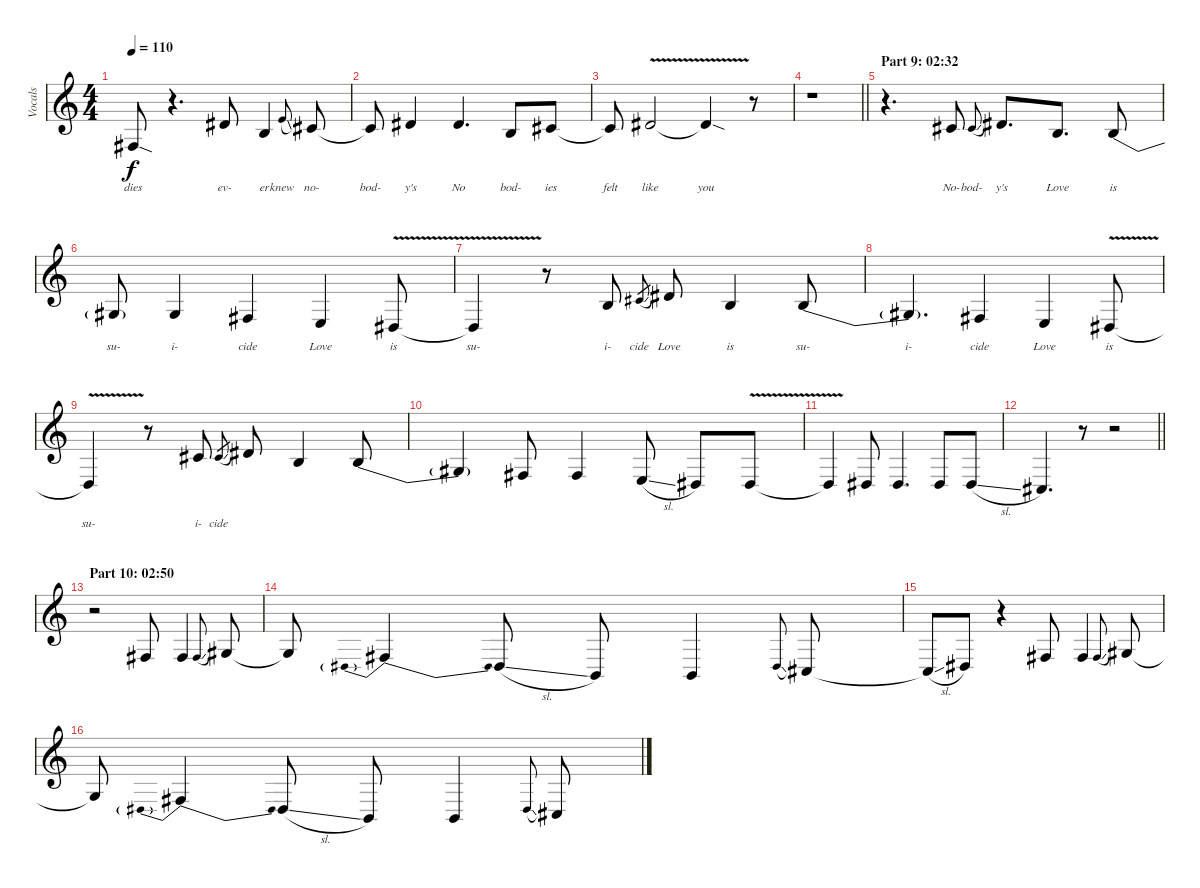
\track ("Vocals" "Vocals") {instrument tenorsax}
\staff {score}
\tuning (Eb4 Bb3 Gb3 Db3 Ab2 Eb2) {hide}
\ts (4 4)
\tempo 110
\clef g2
\ks c
0.3{sod t}.8{lyrics (0 "dies") lyrics (1 "") lyrics (2 "") lyrics (3 "") lyrics (4 "") dy f} r.4{d} 9.3.8{lyrics (0 "ev-") lyrics (1 "") lyrics (2 "") lyrics (3 "") lyrics (4 "")} 5.3.4{lyrics (0 "er") lyrics (1 "") lyrics (2 "") lyrics (3 "") lyrics (4 "")} 10.3{sl}.8{lyrics (0 "knew") lyrics (1 "") lyrics (2 "") lyrics (3 "") lyrics (4 "") gr onbeat} 7.3.8{lyrics (0 "no-") lyrics (1 "") lyrics (2 "") lyrics (3 "") lyrics (4 "")} |
7.3{t}.8{lyrics (0 "bod-") lyrics (1 "") lyrics (2 "") lyrics (3 "") lyrics (4 "")} 9.3.4{lyrics (0 "y's") lyrics (1 "") lyrics (2 "") lyrics (3 "") lyrics (4 "")} 9.3{be (custom 0 0 5 0 15 2 35 2 40 0 60 0)}.4{d lyrics (0 "No") lyrics (1 "") lyrics (2 "") lyrics (3 "") lyrics (4 "")} 5.3.8{lyrics (0 "bod-") lyrics (1 "") lyrics (2 "") lyrics (3 "") lyrics (4 "")} 7.3.8{lyrics (0 "ies") lyrics (1 "") lyrics (2 "") lyrics (3 "") lyrics (4 "")} |
7.3{t}.8{lyrics (0 "felt") lyrics (1 "") lyrics (2 "") lyrics (3 "") lyrics (4 "")} 9.3{v}.2{lyrics (0 "like") lyrics (1 "") lyrics (2 "") lyrics (3 "") lyrics (4 "")} 9.3{sod t}.4{lyrics (0 "you") lyrics (1 "") lyrics (2 "") lyrics (3 "") lyrics (4 "")} r.8 |
\barLineRight lightlight
r.1 |
\section ("" "Part 9: 02:32")
r.4{d} 7.3.8{lyrics (0 "No-") lyrics (1 "") lyrics (2 "") lyrics (3 "") lyrics (4 "")} 7.3{sl}.8{lyrics (0 "bod-") lyrics (1 "") lyrics (2 "") lyrics (3 "") lyrics (4 "") gr onbeat} 9.3.8{d lyrics (0 "y's") lyrics (1 "") lyrics (2 "") lyrics (3 "") lyrics (4 "")} 5.3.8{d lyrics (0 "Love") lyrics (1 "") lyrics (2 "") lyrics (3 "") lyrics (4 "")} 2.3{be (custom 0 6 15 6 50 0 60 0)}.8{lyrics (0 "is") lyrics (1 "") lyrics (2 "") lyrics (3 "") lyrics (4 "")} |
2.3{t}.8{lyrics (0 "su-") lyrics (1 "") lyrics (2 "") lyrics (3 "") lyrics (4 "")} 0.3{be (custom 0 4 15 4 50 0 60 0)}.4{lyrics (0 "i-") lyrics (1 "") lyrics (2 "") lyrics (3 "") lyrics (4 "")} 3.4{be (custom 0 4 15 4 50 0 60 0)}.4{lyrics (0 "cide") lyrics (1 "") lyrics (2 "") lyrics (3 "") lyrics (4 "")} 2.4{be (custom 0 2 15 2 50 0 60 0)}.4{lyrics (0 "Love") lyrics (1 "") lyrics (2 "") lyrics (3 "") lyrics (4 "")} 2.4{v}.8{lyrics (0 "is") lyrics (1 "") lyrics (2 "") lyrics (3 "") lyrics (4 "")} |
2.4{t}.4{lyrics (0 "su-") lyrics (1 "") lyrics (2 "") lyrics (3 "") lyrics (4 "")} r.8 5.3.8{lyrics (0 "i-") lyrics (1 "") lyrics (2 "") lyrics (3 "") lyrics (4 "")} 7.3{sl}.8{lyrics (0 "cide") lyrics (1 "") lyrics (2 "") lyrics (3 "") lyrics (4 "") gr} 9.3.8{lyrics (0 "Love") lyrics (1 "") lyrics (2 "") lyrics (3 "") lyrics (4 "")} 5.3.4{lyrics (0 "is") lyrics (1 "") lyrics (2 "") lyrics (3 "") lyrics (4 "")} 2.3{be (custom 0 6 15 6 50 0 60 0)}.8{lyrics (0 "su-") lyrics (1 "") lyrics (2 "") lyrics (3 "") lyrics (4 "")} |
2.3{t}.4{d lyrics (0 "i-") lyrics (1 "") lyrics (2 "") lyrics (3 "") lyrics (4 "")} 3.4{be (custom 0 4 15 4 50 0 60 0)}.4{lyrics (0 "cide") lyrics (1 "") lyrics (2 "") lyrics (3 "") lyrics (4 "")} 2.4{be (custom 0 2 15 2 50 0 60 0)}.4{lyrics (0 "Love") lyrics (1 "") lyrics (2 "") lyrics (3 "") lyrics (4 "")} 2.4{v}.8{lyrics (0 "is") lyrics (1 "") lyrics (2 "") lyrics (3 "") lyrics (4 "")} |
2.4{t}.4{lyrics (0 "su-") lyrics (1 "") lyrics (2 "") lyrics (3 "") lyrics (4 "")} r.8 7.3.8{lyrics (0 "i-") lyrics (1 "") lyrics (2 "") lyrics (3 "") lyrics (4 "")} 7.3{sl}.8{lyrics (0 "cide") lyrics (1 "") lyrics (2 "") lyrics (3 "") lyrics (4 "") gr} 9.3.8 5.3.4 2.3{be (custom 0 6 15 6 50 0 60 0)}.8 |
2.3{t}.4 5.4.8 3.4{be (custom 0 4 15 4 50 0 60 0)}.4 3.4{sl}.8 2.4.8 2.4{v}.8 |
2.4{t}.4 2.4.8 2.4.4{d} 2.4.8 2.4{sl}.8 |
\barLineRight lightlight
0.4.4{d} r.8 r.2 |
\section ("" "Part 10: 02:50")
r.2 5.4.8 5.4.4 5.4{sl}.8{gr onbeat} 7.4.8 |
7.4{t}.8 2.4{be (prebendrelease 0 6 60 0)}.4 7.5{sl}.8 3.5.8 3.5.4 7.5{sl}.8{gr onbeat} 5.5.8 |
5.5{sl t}.8 7.5.8 r.4 5.4.8 5.4.4 5.4{sl}.8{gr onbeat} 7.4.8 |
7.4{t}.8 2.4{be (prebendrelease 0 6 60 0)}.4 7.5{sl}.8 3.5.8 3.5.4 7.5{sl}.8{gr onbeat} 5.5.8
